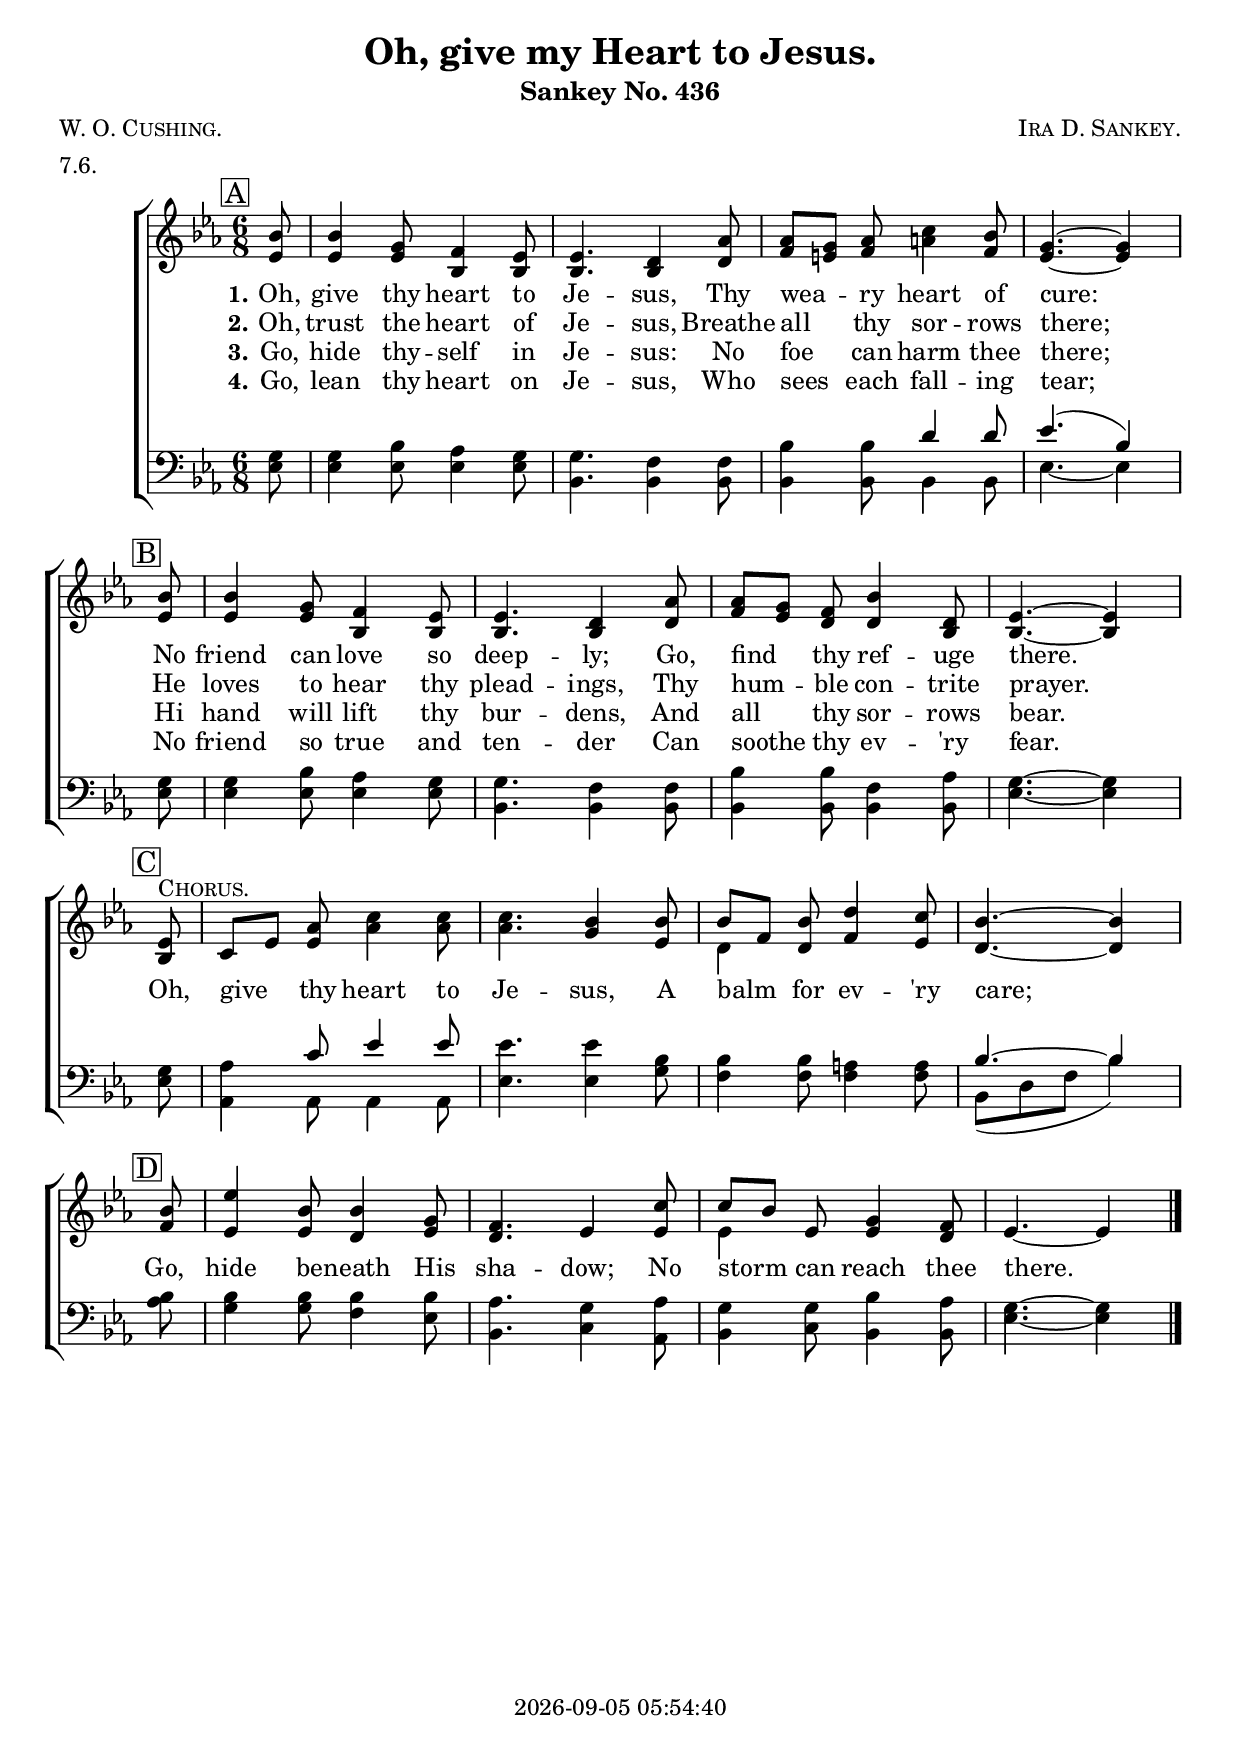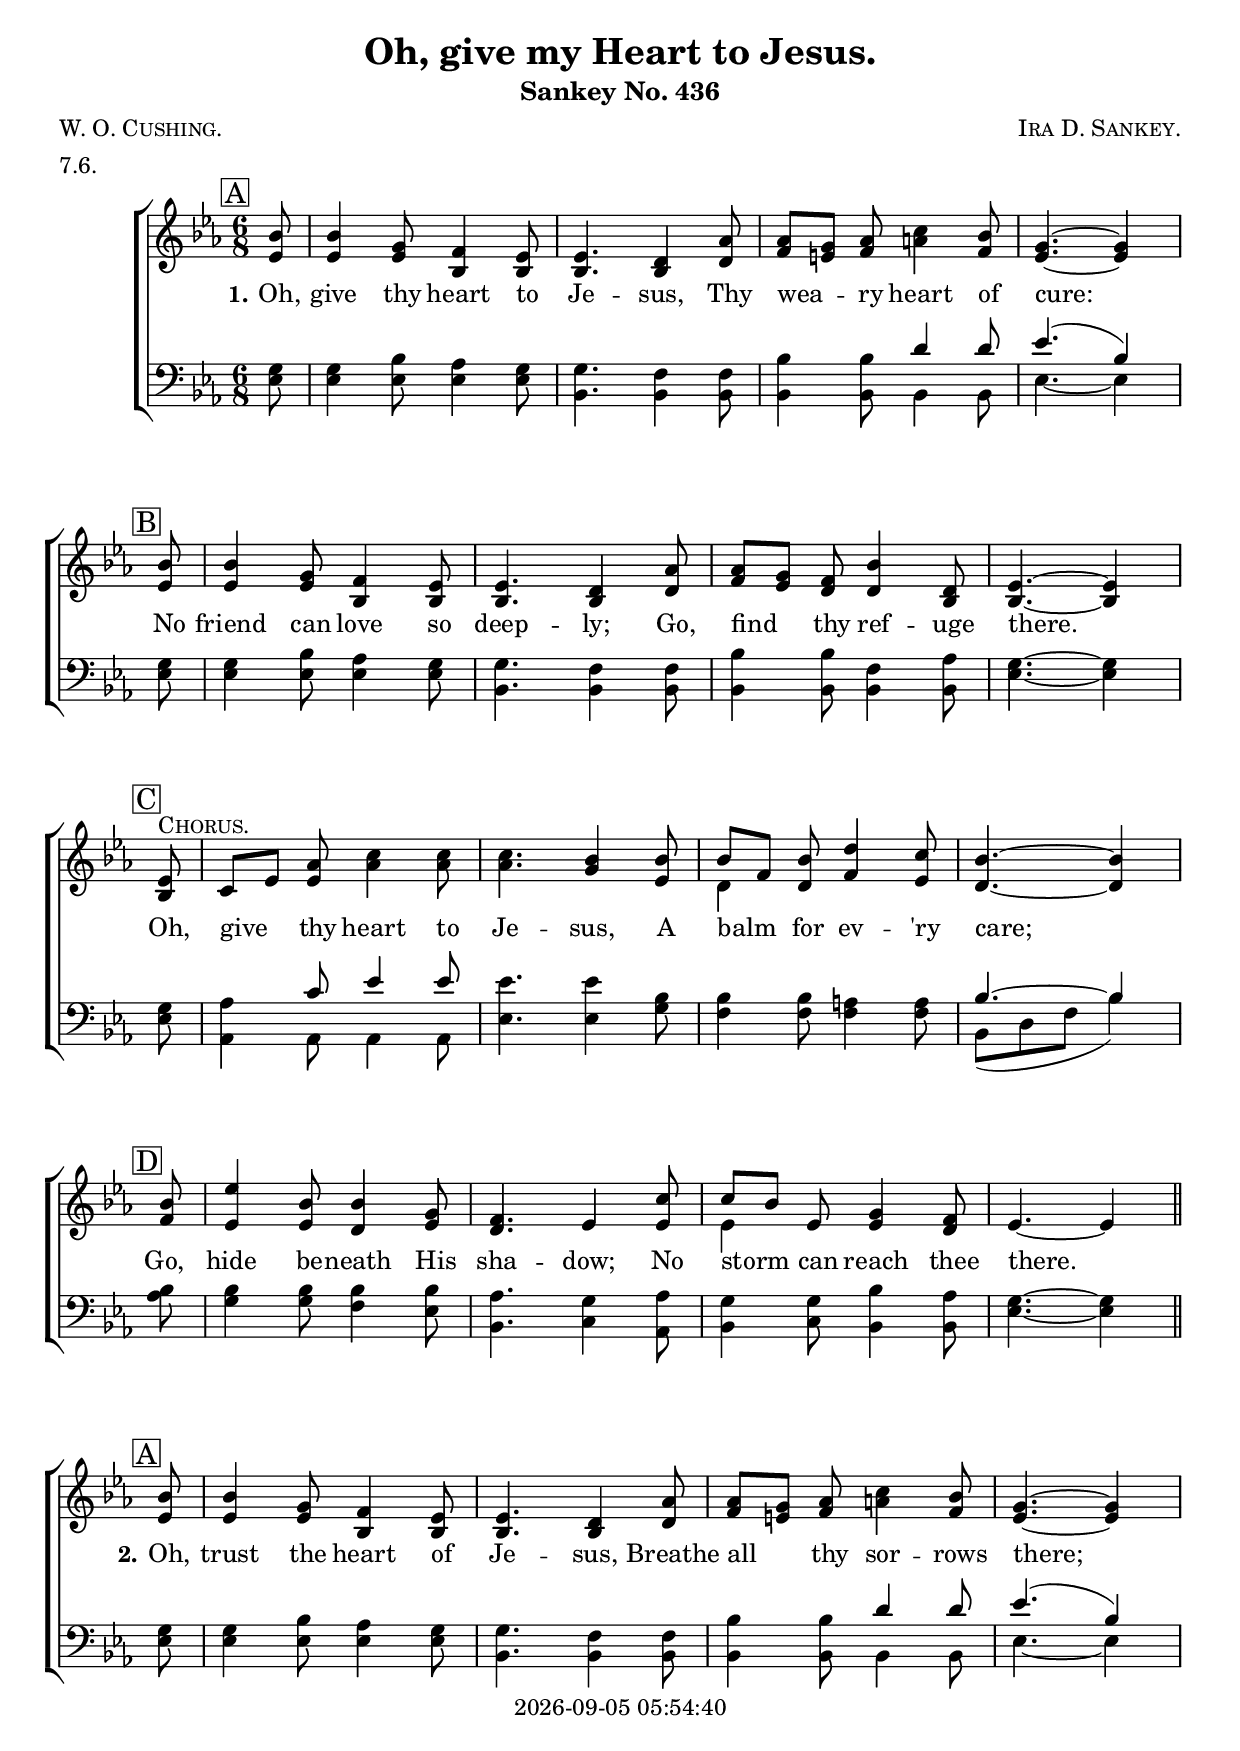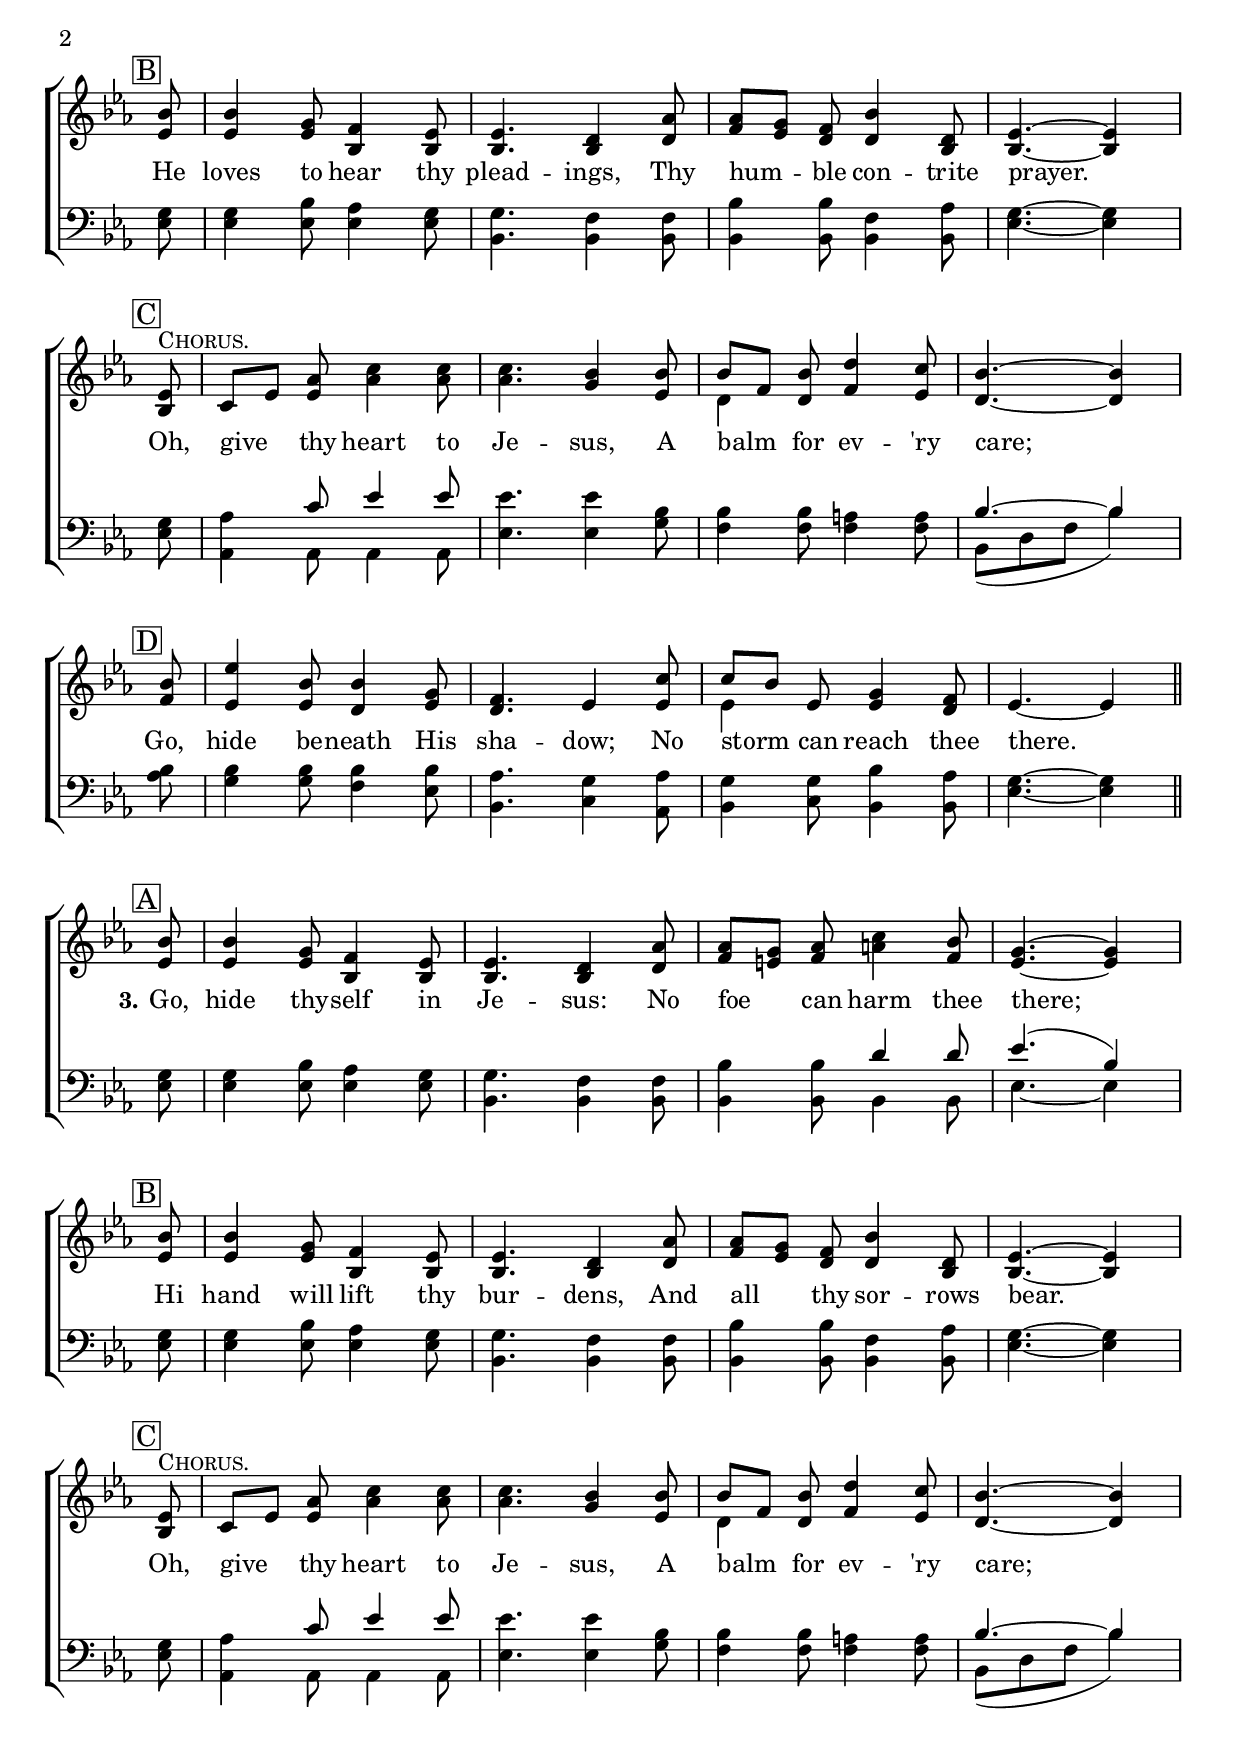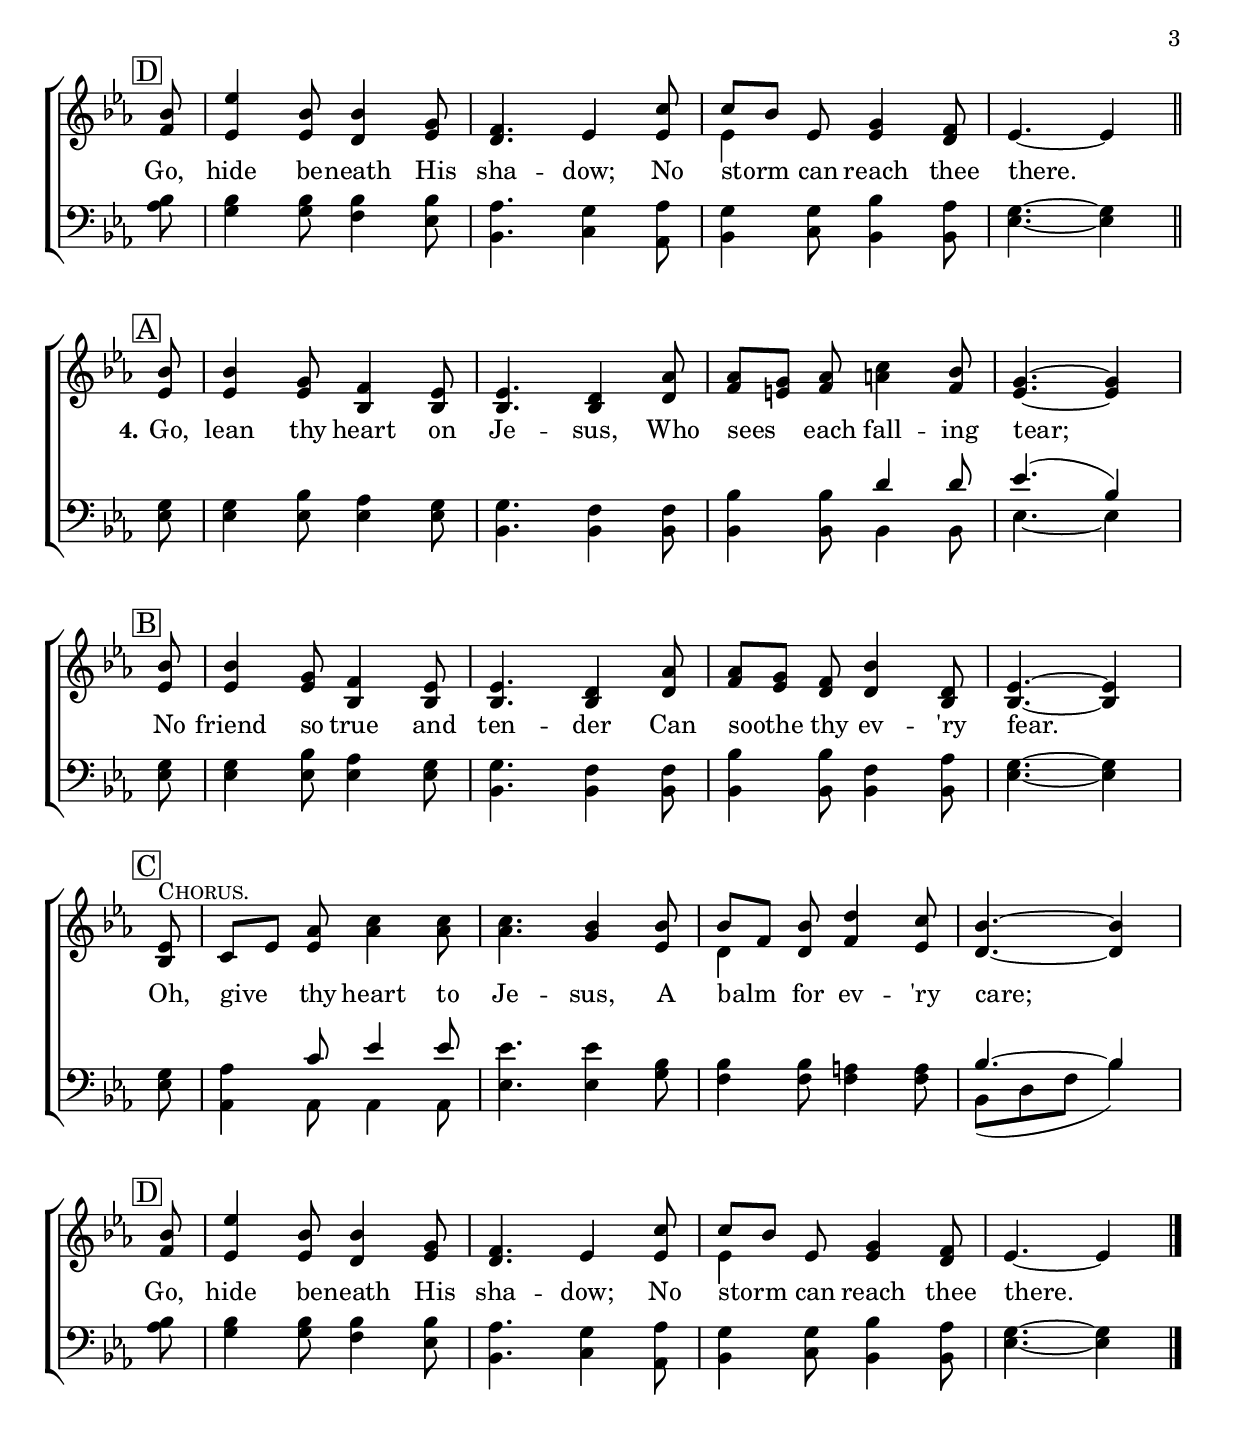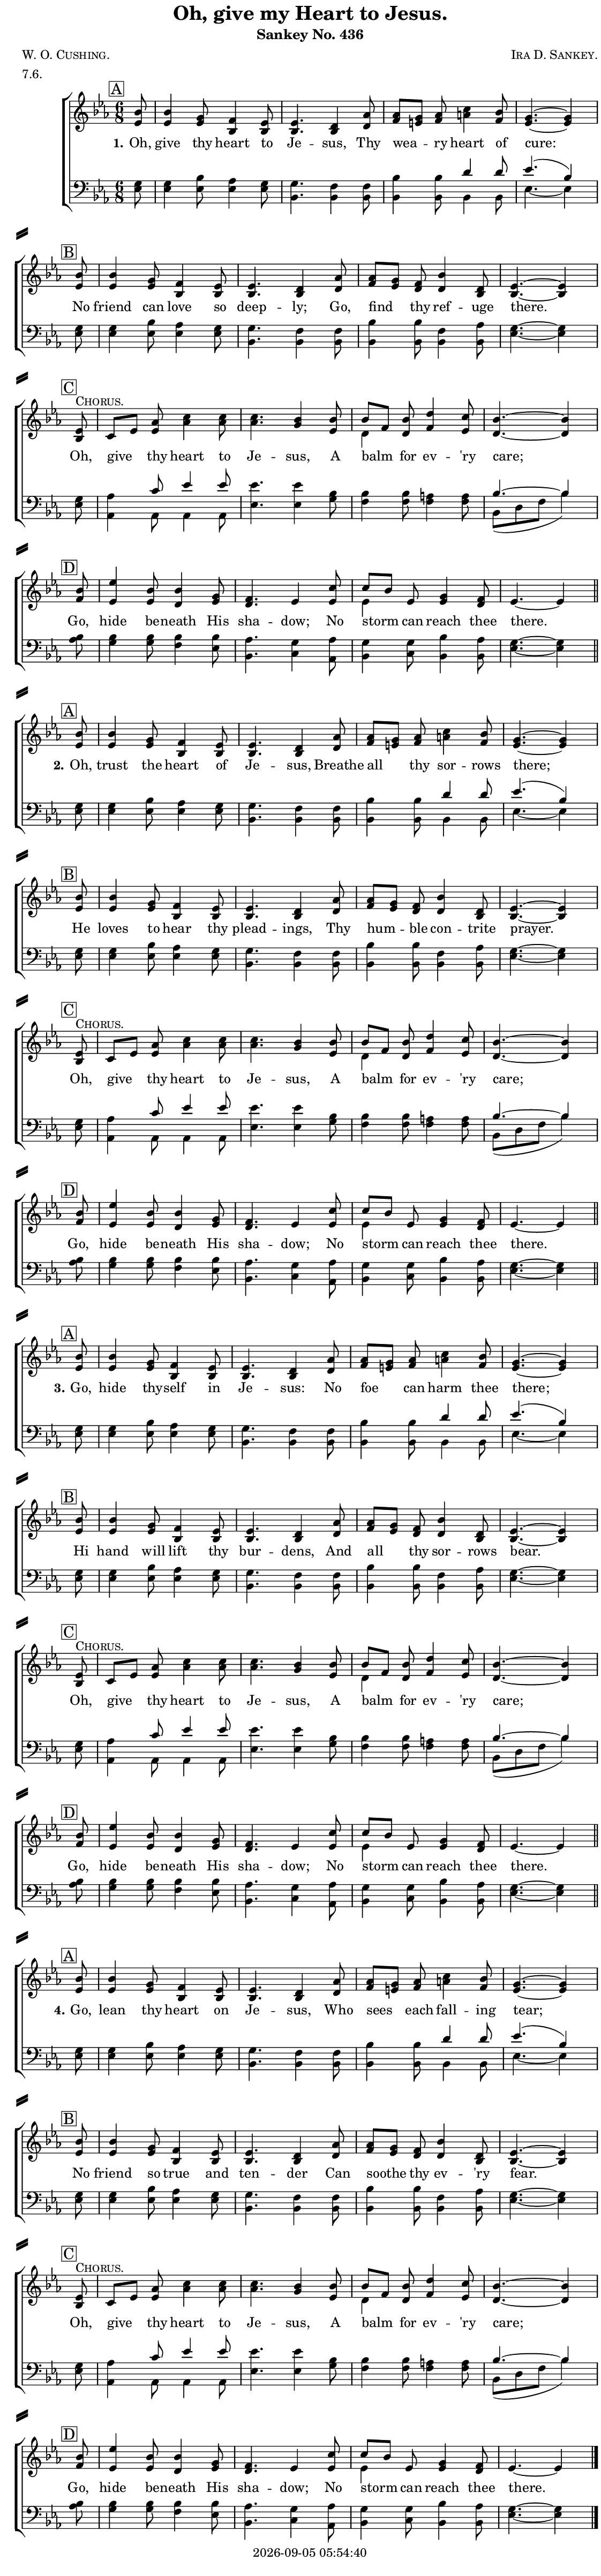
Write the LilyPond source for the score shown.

\version "2.22.1"

\include "articulate.ly"

today = #(strftime "%Y-%m-%d %H:%M:%S" (localtime (current-time)))

\header {
% centered at top
%  dedication  = "dedication"
  title       = "Oh, give my Heart to Jesus."
  subtitle    = "Sankey No. 436"
%  subsubtitle = "Sankey 880 No. Y"
%  instrument  = "instrument"
  
% arrangement of following lines:
%
%  poet    composer
%  meter   arranger
%  piece       opus

  composer    = \markup\smallCaps "Ira D. Sankey."
%  arranger    = "arranger"
%  opus        = "opus"

  poet        = \markup\smallCaps "W. O. Cushing."
  meter       = \markup\smallCaps "7.6."
%  piece       = \markup\smallCaps "piece"

% centered at bottom
% tagline     = "tagline" % default lilypond version
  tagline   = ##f
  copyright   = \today
}

% #(set-global-staff-size 16)

global = {
  \key ees \major
  \time 6/8
  \partial 8
}

RehearsalTrack = {
% \set Score.currentBarNumber = #5
  \mark \markup { \box "A" } s8 s2.*3 s4. s4
  \mark \markup { \box "B" } s8 s2.*3 s4. s4
  \mark \markup { \box "C" } s8 s2.*3 s4. s4
  \mark \markup { \box "D" } s8 s2.*3 s4. s4
}

TempoTrack = {
  \set Score.tempoHideNote = ##t
  \tempo 4=120
}

nl = { \bar "||" \break }

soprano = \relative {
  \autoBeamOff
  bes'8
  bes4 g8 f4 ees8
  ees4. d4 aes'8
  aes8[g] aes c4 bes8
  g4.~4 \bar "|" \break bes8
  bes4 g8 f4 ees8 % B
  ees4. d4 aes'8aes8[g] f bes4 d,8
  ees4.~4 \bar "|" \break ees8^\markup\smallCaps Chorus.
  c8[ees] aes c4 8 % C
  c4. bes4 8
  bes8[f] bes d4 c8
  bes4.~4 \bar "|" \break bes8
  ees4 bes8 4 g8 % D
  f4. ees4 c'8
  c8[bes] ees, g4 f8
  ees4.~4
}

alto = \relative {
  \autoBeamOff
  ees'8
  ees4 8 bes 4 8
  bes4. 4 d8
  f8[e] f a4 f8
  ees4.~4 8
  ees4 8 bes4 8 % B
  bes4. 4 d8
  f8[ees] d d4 bes8
  bes4.~4 8
  c8[ees] 8 aes4 8 % C
  aes4. g4 ees8
  d4 8 f4 ees8
  d4.~4 f8
  ees4 8 d4 ees8 % D
  d4. ees4 8
  ees4 8 4 d8
  ees4.~4
}

tenor = \relative {
  \autoBeamOff
  g8
  g4 bes8 aes4 g8
  g4. f4 8
  bes4 8 d4 8
  ees4.(bes4) g8
  g4 bes8 aes4 g8 % B
  g4. f4 8
  bes4 8 f4 aes8
  g4.~4 8
  aes4 c8 ees4 8 % C
  ees4. 4 bes8
  bes4 8 a4 8
  bes4.~4 8
  bes4 8 4 8 % D
  aes4. g4 aes8
  g4 8 bes4 aes8
  g4.~4
}

bass = \relative {
  \autoBeamOff
  ees8
  ees4 8 4 8
  bes4. 4 8
  bes4 8 4 8
  ees4.~4 8
  ees4 8 4 8 % B
  bes4. 4 8
  bes4 8 4 8
  ees4.~4 8
  aes,4 8 4 8 % C
  ees'4. 4 g8
  f4 8 4 8
  bes,8(d f bes4) aes8
  g4 8 f4 ees8 % D
  bes4. c4 aes8
  bes4 c8 bes4 8
  ees4.~4
}

nom  = {   \set ignoreMelismata = ##t }
yesm = { \unset ignoreMelismata       }

chorus = \lyricmode {
  Oh, give thy heart to Je -- sus,
  A balm for ev -- 'ry care;
  Go, hide be -- neath His sha -- dow;
  No storm can reach thee there.
}

chorusMen = \lyricmode {
}

verses = 4

wordsOne = \lyricmode {
  \set stanza = "1."
  Oh, give thy heart to Je -- sus,
  Thy wea -- ry heart of cure:
  No friend can love so deep -- ly;
  Go, find thy ref -- uge there.
}
  
wordsTwo = \lyricmode {
  \set stanza = "2."
  Oh, trust the heart of Je -- sus,
  Breathe all thy sor -- rows there;
  He loves to hear thy plead -- ings,
  Thy hum -- ble con -- trite prayer.
}
  
wordsThree = \lyricmode {
  \set stanza = "3."
  Go, hide thy -- self in Je -- sus:
  No foe can harm thee there;
  Hi hand will lift thy bur -- dens,
  And all thy sor -- rows bear.
}
  
wordsFour = \lyricmode {
  \set stanza = "4."
  Go, lean thy heart on Je -- sus,
  Who sees each fall -- ing tear;
  No friend so true and ten -- der
  Can soothe thy ev -- 'ry fear.
}
  
wordsMidi = \lyricmode {
  \set stanza = "1."
  "Oh, " "give " "thy " "heart " "to " Je "sus, "
  "\nThy " wea "ry " "heart " "of " "cure: "
  "\nNo " "friend " "can " "love " "so " deep "ly; "
  "\nGo, " "find " "thy " ref "uge " "there. "
  "\nOh, " "give " "thy " "heart " "to " Je "sus, "
  "\nA " "balm " "for " ev "'ry " "care; "
  "\nGo, " "hide " be "neath " "His " sha "dow; "
  "\nNo " "storm " "can " "reach " "thee " "there.\n"

  \set stanza = "2."
  "\nOh, " "trust " "the " "heart " "of " Je "sus, "
  "\nBreathe " "all " "thy " sor "rows " "there; "
  "\nHe " "loves " "to " "hear " "thy " plead "ings, "
  "\nThy " hum "ble " con "trite " "prayer. "
  "\nOh, " "give " "thy " "heart " "to " Je "sus, "
  "\nA " "balm " "for " ev "'ry " "care; "
  "\nGo, " "hide " be "neath " "His " sha "dow; "
  "\nNo " "storm " "can " "reach " "thee " "there.\n"

  \set stanza = "3."
  "\nGo, " "hide " thy "self " "in " Je "sus: "
  "\nNo " "foe " "can " "harm " "thee " "there; "
  "\nHi " "hand " "will " "lift " "thy " bur "dens, "
  "\nAnd " "all " "thy " sor "rows " "bear. "
  "\nOh, " "give " "thy " "heart " "to " Je "sus, "
  "\nA " "balm " "for " ev "'ry " "care; "
  "\nGo, " "hide " be "neath " "His " sha "dow; "
  "\nNo " "storm " "can " "reach " "thee " "there.\n"

  \set stanza = "4."
  "\nGo, " "lean " "thy " "heart " "on " Je "sus, "
  "\nWho " "sees " "each " fall "ing " "tear; "
  "\nNo " "friend " "so " "true " "and " ten "der "
  "\nCan " "soothe " "thy " ev "'ry " "fear. "
  "\nOh, " "give " "thy " "heart " "to " Je "sus, "
  "\nA " "balm " "for " ev "'ry " "care; "
  "\nGo, " "hide " be "neath " "His " sha "dow; "
  "\nNo " "storm " "can " "reach " "thee " "there. "
}

wordsMidiMen = \lyricmode {
}

\book {
  \bookOutputSuffix "midi"
  \score {
%    \articulate
        \new ChoirStaff <<
                                % Soprano staff
          \new Staff = soprano
          <<
            \new Voice { \repeat unfold \verses \TempoTrack     }
            \new Voice { \global \repeat unfold \verses \soprano \bar "|." }
            \addlyrics \wordsMidi
          >>
                                % Alto staff
          \new Staff = alto
          <<
            \new Voice { \global \repeat unfold \verses { \alto \nl } \bar "|." }
          >>
                                % Tenor staff
          \new Staff = tenor
          <<
            \clef "treble_8"
            \new Voice { \global \repeat unfold \verses \tenor }
            \addlyrics \wordsMidiMen
          >>
                                % Bass staff
          \new Staff = bass
          <<
            \clef "bass"
            \new Voice { \global \repeat unfold \verses \bass }
          >>
        >>
    \midi {}
  }
}

\book {
  \bookOutputSuffix "repeat"
  \score {
        \new ChoirStaff <<
                                  % Joint soprano/alto staff
          \new Staff = women \with { printPartCombineTexts = ##f }
          <<
            \new Voice \RehearsalTrack
            \new Voice \TempoTrack
            \new NullVoice = "aligner" \soprano
            \new Voice \partCombine { \global \soprano \bar "|." } { \global \alto }
            \new Lyrics \lyricsto "aligner" { \wordsOne \chorus }
            \new Lyrics \lyricsto "aligner"   \wordsTwo
            \new Lyrics \lyricsto "aligner"   \wordsThree
            \new Lyrics \lyricsto "aligner"   \wordsFour
          >>
                                  % Joint tenor/bass staff
          \new Staff = men \with { printPartCombineTexts = ##f }
          <<
            \clef "bass"
            \new Voice \partCombine { \global \tenor } { \global \bass }
            \new NullVoice = alignerT { \tenor }
          >>
          \new Lyrics \with {alignAboveContext = men} \lyricsto alignerT \chorusMen
        >>
    \layout {
      indent = 1.5\cm
      \pointAndClickOff
      \context {
        \Staff \RemoveAllEmptyStaves
      }
    }
  }
}

singlescore = {
        \new ChoirStaff <<
                                  % Joint soprano/alto staff
          \new Staff = women \with { printPartCombineTexts = ##f }
          <<
            \new Voice { \repeat unfold \verses \RehearsalTrack }
            \new Voice { \repeat unfold \verses \TempoTrack }
            \new NullVoice = "aligner" { \repeat unfold \verses \soprano }
            \new Voice \partCombine { \global \repeat unfold \verses \soprano \bar "|." }
                                    { \global \repeat unfold \verses { \alto \nl } \bar "|." }
            \new Lyrics \lyricsto "aligner" { \wordsOne   \chorus
                                              \wordsTwo   \chorus
                                              \wordsThree \chorus
                                              \wordsFour  \chorus
                                            }
          >>
                                  % Joint tenor/bass staff
          \new Staff = men \with { printPartCombineTexts = ##f }
          <<
            \clef "bass"
            \new Voice \partCombine { \global \repeat unfold \verses \tenor }
                                    { \global \repeat unfold \verses \bass }
            \new NullVoice = alignerT { \repeat unfold \verses \tenor }
          >>
          \new Lyrics \with {alignAboveContext = men} \lyricsto alignerT { \repeat unfold \verses \chorusMen }
        >>
}

\book {
  \bookOutputSuffix "single"
  \score {
    \singlescore
    \layout {
      indent = 1.5\cm
      \pointAndClickOff
      \context {
        \Staff \RemoveAllEmptyStaves
      }
    }
  }
}

\book {
  \bookOutputSuffix "singlepage"
  \paper {
    top-margin = 0
    left-margin = 7
    right-margin = 1
    paper-width = 190\mm
    page-breaking = #ly:one-page-breaking
    system-system-spacing.basic-distance = #15
    system-separator-markup = \slashSeparator
  }
  \score {
    \singlescore
    \layout {
      indent = 1.5\cm
      \pointAndClickOff
      \context {
        \Staff \RemoveAllEmptyStaves
      }
    }
  }
}
